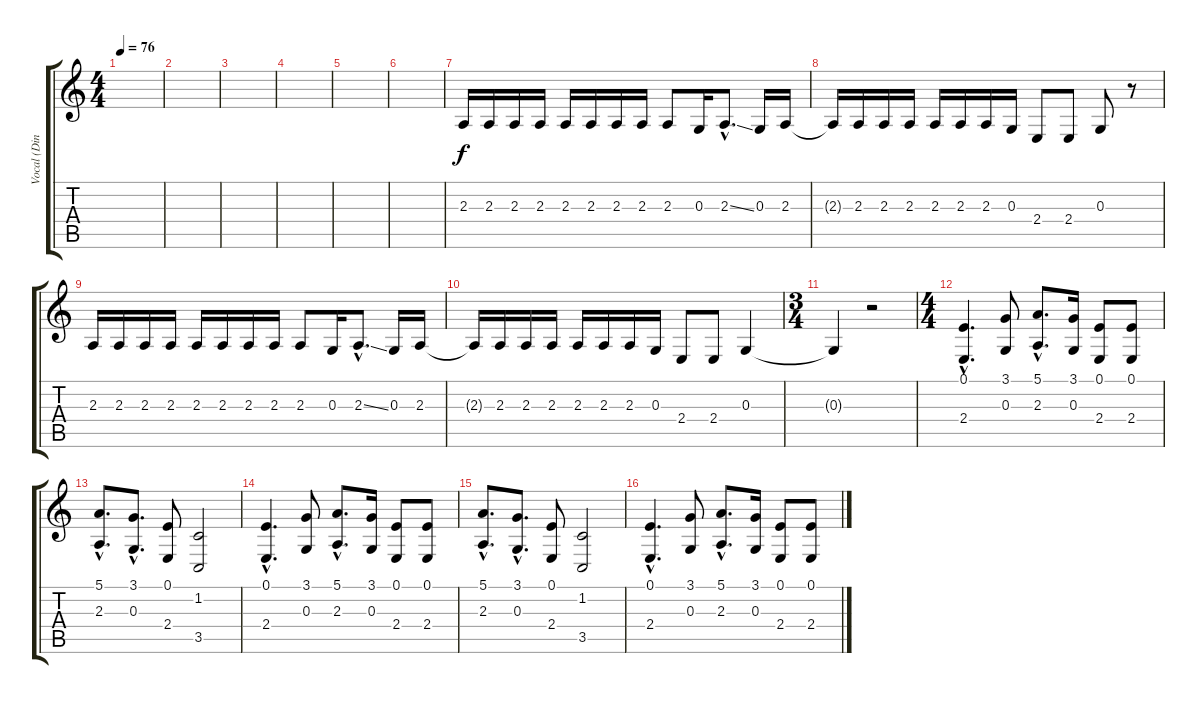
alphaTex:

\track ("Vocal (Dinho)" "Vocal (Din") {instrument lead2sawtooth}
\staff {score tabs}
\tuning (E4 B3 G3 D3 A2 E2) {hide}
\ts (4 4)
\tempo 76
\clef g2
\ks c
|
|
|
|
|
|
2.3.16 2.3.16 2.3.16 2.3.16 2.3.16 2.3.16 2.3.16 2.3.16 2.3.8 0.3.16 2.3{ss hac}.8{d} 0.3.16 2.3.16 |
2.3{t}.16 2.3.16 2.3.16 2.3.16 2.3.16 2.3.16 2.3.16 0.3.16 2.4.8 2.4.8 0.3.8 r.8 |
2.3.16 2.3.16 2.3.16 2.3.16 2.3.16 2.3.16 2.3.16 2.3.16 2.3.8 0.3.16 2.3{ss hac}.8{d} 0.3.16 2.3.16 |
2.3{t}.16 2.3.16 2.3.16 2.3.16 2.3.16 2.3.16 2.3.16 0.3.16 2.4.8 2.4.8 0.3.4 |
\ts (3 4)
0.3{t}.4 r.2 |
\ts (4 4)
(0.1{hac} 2.4{hac}).4{d} (3.1 0.3).8 (5.1{hac} 2.3{hac}).8{d} (3.1 0.3).16 (0.1 2.4).8 (0.1 2.4).8 |
(5.1{hac} 2.3{hac}).8{d} (3.1{hac} 0.3{hac}).8{d} (0.1 2.4).8 (1.2 3.5).2 |
(0.1{hac} 2.4{hac}).4{d} (3.1 0.3).8 (5.1{hac} 2.3{hac}).8{d} (3.1 0.3).16 (0.1 2.4).8 (0.1 2.4).8 |
(5.1{hac} 2.3{hac}).8{d} (3.1{hac} 0.3{hac}).8{d} (0.1 2.4).8 (1.2 3.5).2 |
(0.1{hac} 2.4{hac}).4{d} (3.1 0.3).8 (5.1{hac} 2.3{hac}).8{d} (3.1 0.3).16 (0.1 2.4).8 (0.1 2.4).8
